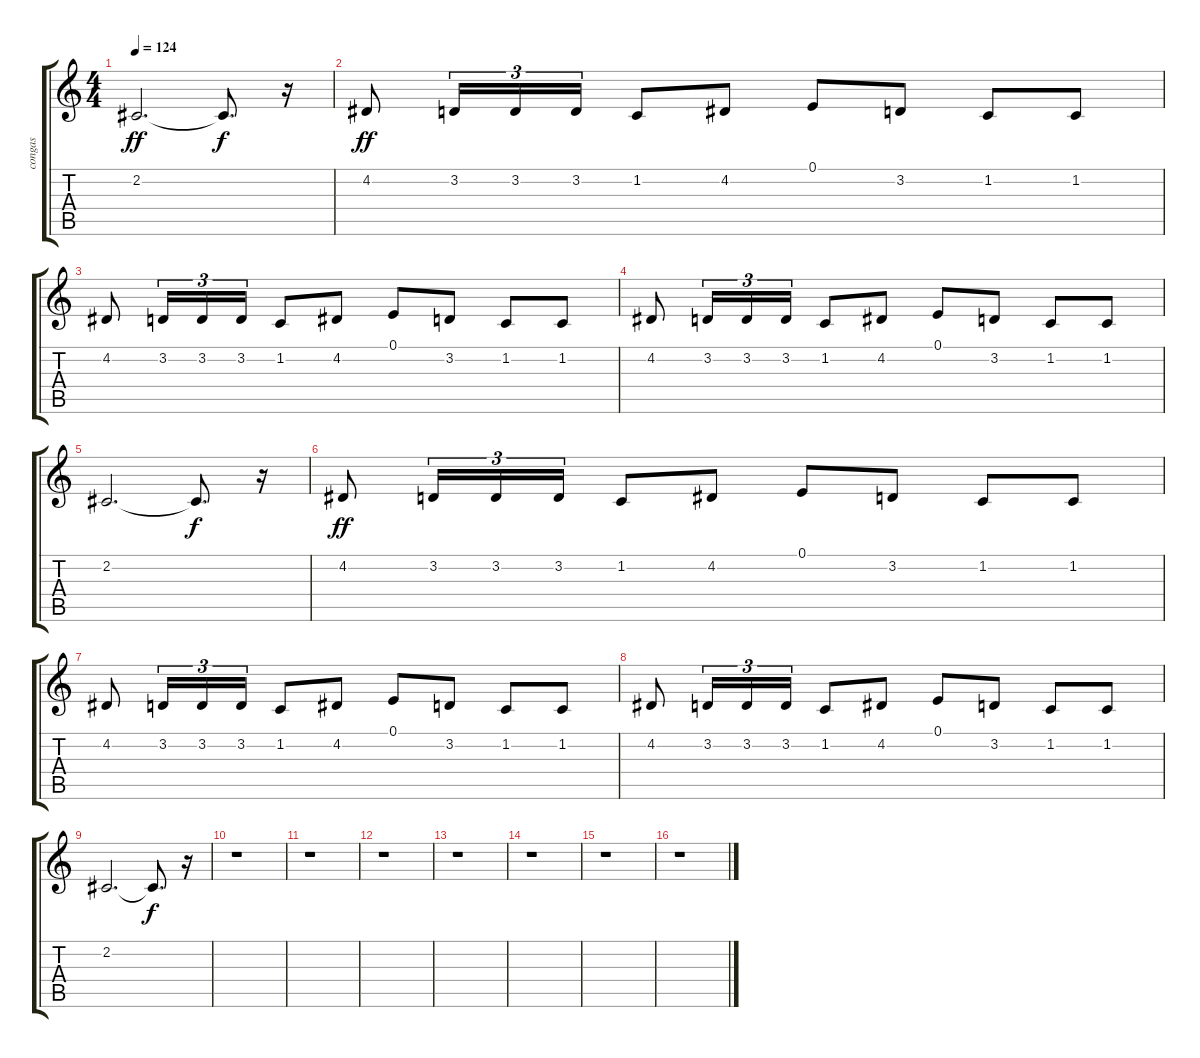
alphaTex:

\track ("congas" "congas") {instrument acousticgrandpiano}
\staff {score tabs}
\tuning (E4 B3 G3 D3 A2 E2) {hide}
\ts (4 4)
\tempo 124
\clef g2
\ks c
2.2.2{d dy ff} 2.2{t}.8{d dy f} r.16 |
4.2.8{dy ff} 3.2.16{tu (3 2)} 3.2.16{tu (3 2)} 3.2.16{tu (3 2)} 1.2.8 4.2.8 0.1.8 3.2.8 1.2.8 1.2.8 |
4.2.8 3.2.16{tu (3 2)} 3.2.16{tu (3 2)} 3.2.16{tu (3 2)} 1.2.8 4.2.8 0.1.8 3.2.8 1.2.8 1.2.8 |
4.2.8 3.2.16{tu (3 2)} 3.2.16{tu (3 2)} 3.2.16{tu (3 2)} 1.2.8 4.2.8 0.1.8 3.2.8 1.2.8 1.2.8 |
2.2.2{d} 2.2{t}.8{d dy f} r.16 |
4.2.8{dy ff} 3.2.16{tu (3 2)} 3.2.16{tu (3 2)} 3.2.16{tu (3 2)} 1.2.8 4.2.8 0.1.8 3.2.8 1.2.8 1.2.8 |
4.2.8 3.2.16{tu (3 2)} 3.2.16{tu (3 2)} 3.2.16{tu (3 2)} 1.2.8 4.2.8 0.1.8 3.2.8 1.2.8 1.2.8 |
4.2.8 3.2.16{tu (3 2)} 3.2.16{tu (3 2)} 3.2.16{tu (3 2)} 1.2.8 4.2.8 0.1.8 3.2.8 1.2.8 1.2.8 |
2.2.2{d} 2.2{t}.8{d dy f} r.16 |
r.1 |
r.1 |
r.1 |
r.1 |
r.1 |
r.1 |
r.1
